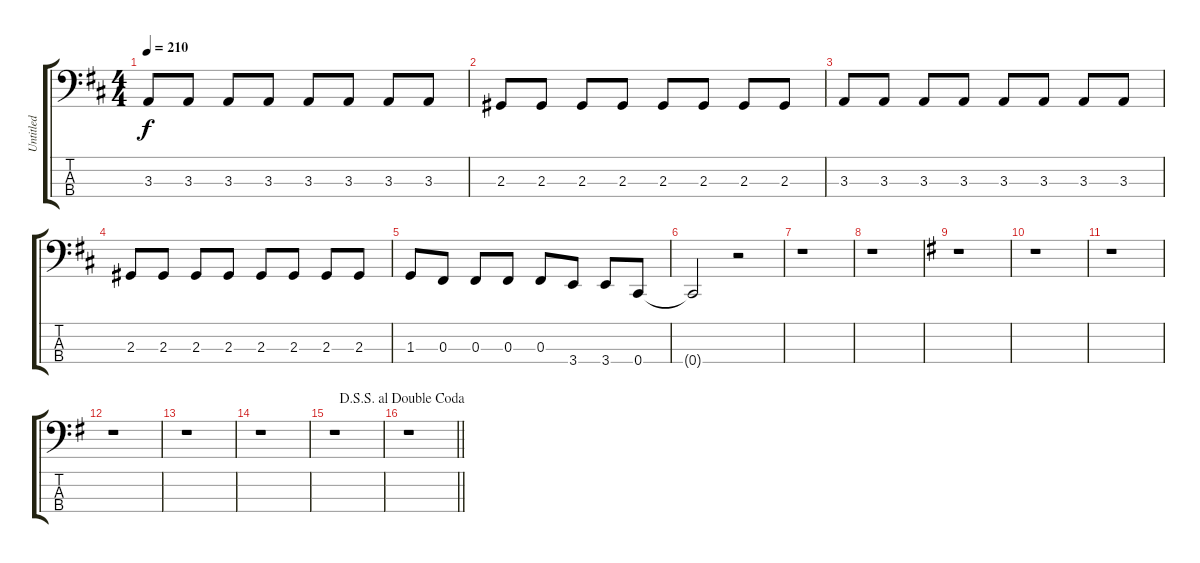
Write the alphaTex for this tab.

\track ("Untitled" "Untitled") {instrument electricbassfinger}
\staff {score tabs}
\tuning (E2 B1 Gb1 Db1) {hide}
\ts (4 4)
\tempo 210
\clef f4
\ks d
3.3.8{dy f} 3.3.8 3.3.8 3.3.8 3.3.8 3.3.8 3.3.8 3.3.8 |
2.3.8 2.3.8 2.3.8 2.3.8 2.3.8 2.3.8 2.3.8 2.3.8 |
3.3.8 3.3.8 3.3.8 3.3.8 3.3.8 3.3.8 3.3.8 3.3.8 |
2.3.8 2.3.8 2.3.8 2.3.8 2.3.8 2.3.8 2.3.8 2.3.8 |
1.3.8 0.3.8 0.3.8 0.3.8 0.3.8 3.4.8 3.4.8 0.4.8 |
0.4{t}.2 r.2 |
r.1 |
r.1 |
\ks g
r.1 |
r.1 |
r.1 |
r.1 |
r.1 |
r.1 |
r.1 |
\jump dalsegnosegnoaldoublecoda
\barLineRight lightlight
r.1
